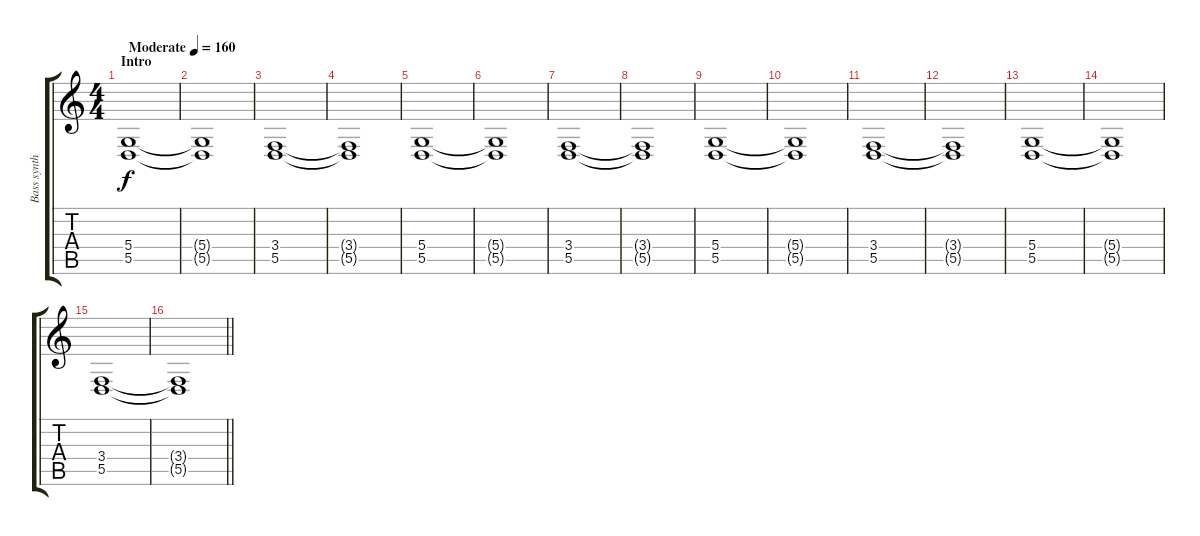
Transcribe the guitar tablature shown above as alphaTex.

\track ("Bass synth" "Bass synth") {instrument synthstrings2}
\staff {score tabs}
\tuning (E4 B3 G3 D3 A2 E2) {hide}
\ts (4 4)
\section ("" "Intro")
\tempo (160 "Moderate")
\clef g2
\ks c
(5.4 5.5).1{dy f instrument synthstrings2} |
(5.4{t} 5.5{t}).1 |
(3.4 5.5).1 |
(3.4{t} 5.5{t}).1 |
(5.4 5.5).1 |
(5.4{t} 5.5{t}).1 |
(3.4 5.5).1 |
(3.4{t} 5.5{t}).1 |
(5.4 5.5).1 |
(5.4{t} 5.5{t}).1 |
(3.4 5.5).1 |
(3.4{t} 5.5{t}).1 |
(5.4 5.5).1 |
(5.4{t} 5.5{t}).1 |
(3.4 5.5).1 |
\barLineRight lightlight
(3.4{t} 5.5{t}).1
